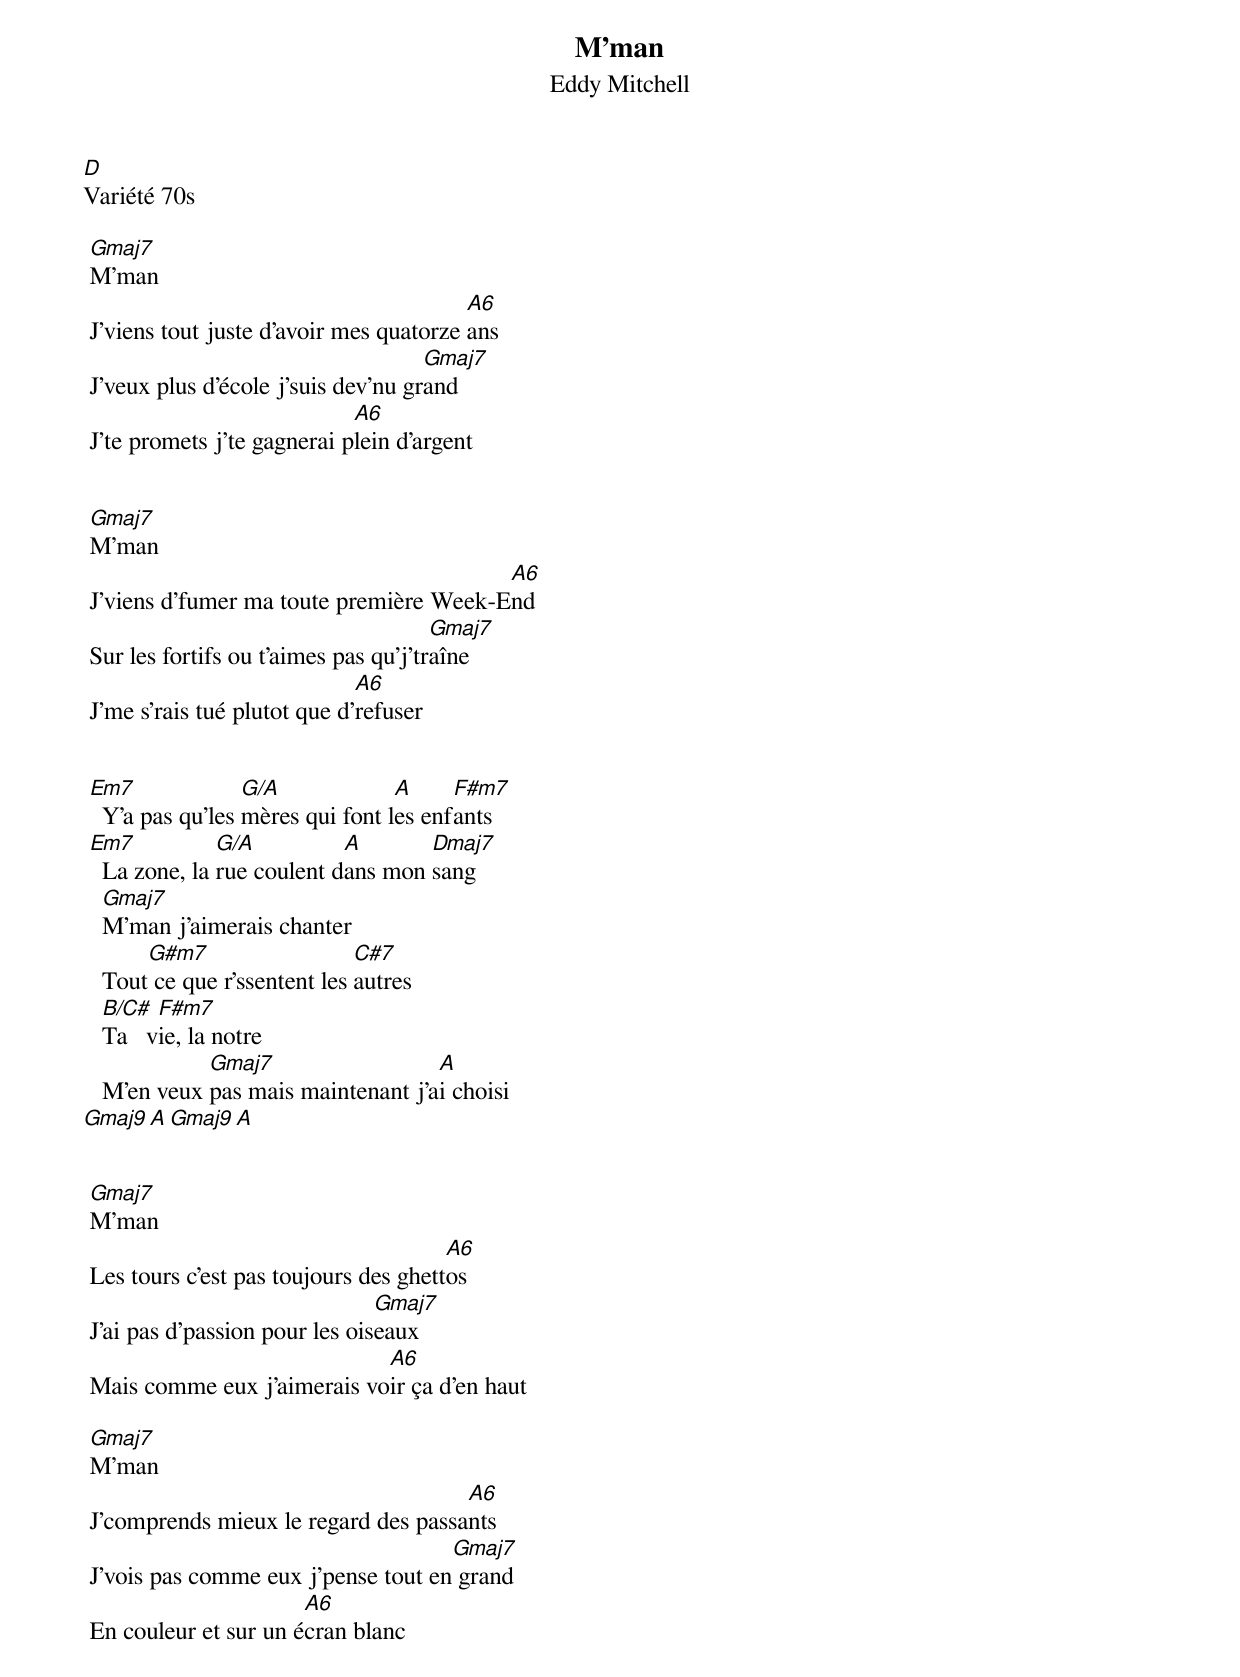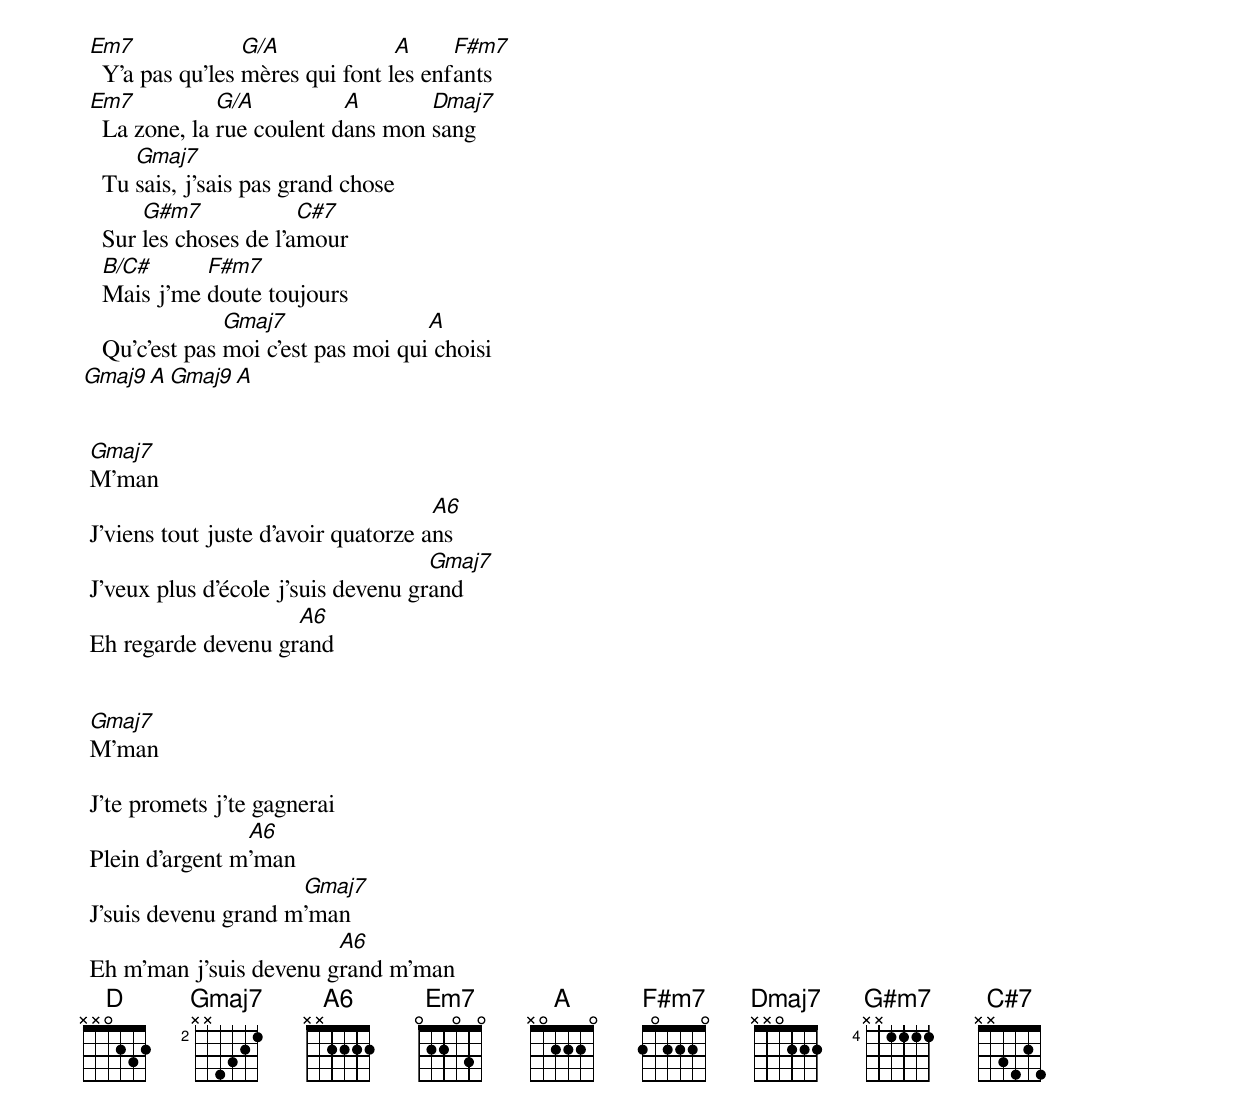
M'man
Eddy Mitchell
D
Variété 70s

 Gmaj7
 M'man
                                         A6
 J'viens tout juste d'avoir mes quatorze ans
                                     Gmaj7
 J'veux plus d'école j'suis dev'nu grand
                             A6
 J'te promets j'te gagnerai plein d'argent


 Gmaj7
 M'man
                                         A6
 J'viens d'fumer ma toute première Week-End
                                       Gmaj7
 Sur les fortifs ou t'aimes pas qu'j'traîne
                              A6
 J'me s'rais tué plutot que d'refuser


 Em7              G/A             A     F#m7
   Y'a pas qu'les mères qui font les enfants
 Em7           G/A          A       Dmaj7
   La zone, la rue coulent dans mon sang
   Gmaj7
   M'man j'aimerais chanter
       G#m7                   C#7
   Tout ce que r'ssentent les autres
   B/C#  F#m7
   Ta   vie, la notre
             Gmaj7                  A
   M'en veux pas mais maintenant j'ai choisi
 Gmaj9        A      Gmaj9        A


 Gmaj7
 M'man
                                       A6
 Les tours c'est pas toujours des ghettos
                                Gmaj7
 J'ai pas d'passion pour les oiseaux
                             A6
 Mais comme eux j'aimerais voir ça d'en haut

 Gmaj7
 M'man
                                      A6
 J'comprends mieux le regard des passants
                                     Gmaj7
 J'vois pas comme eux j'pense tout en grand
                       A6
 En couleur et sur un écran blanc

 Em7              G/A             A     F#m7
   Y'a pas qu'les mères qui font les enfants
 Em7           G/A          A       Dmaj7
   La zone, la rue coulent dans mon sang
      Gmaj7
   Tu sais, j'sais pas grand chose
       G#m7             C#7
   Sur les choses de l'amour
   B/C#      F#m7
   Mais j'me doute toujours
                Gmaj7                A
   Qu'c'est pas moi c'est pas moi qui choisi
 Gmaj9        A      Gmaj9        A


 Gmaj7
 M'man
                                      A6
 J'viens tout juste d'avoir quatorze ans
                                     Gmaj7
 J'veux plus d'école j'suis devenu grand
                     A6
 Eh regarde devenu grand


 Gmaj7
 M'man

 J'te promets j'te gagnerai
                 A6
 Plein d'argent m'man
                      Gmaj7
 J'suis devenu grand m'man
                         A6
 Eh m'man j'suis devenu grand m'man
